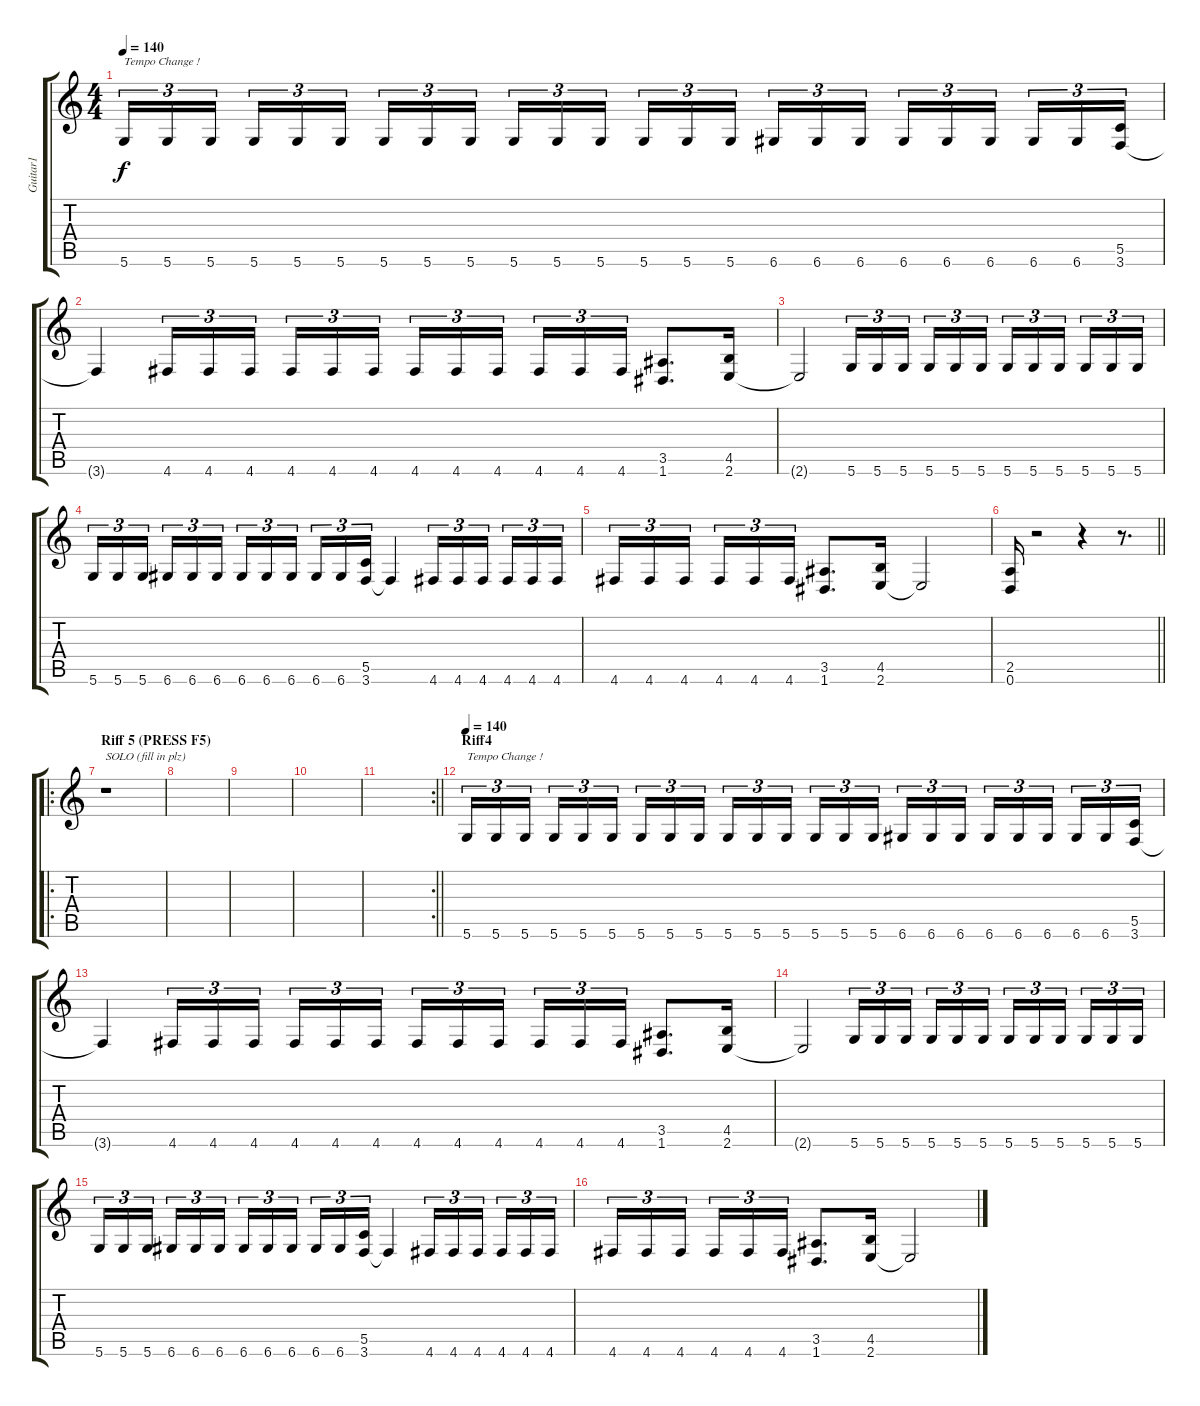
\track ("Guitar1" "Guitar1") {instrument distortionguitar}
\staff {score tabs}
\tuning (D4 A3 F3 C3 G2 D2) {hide}
\ts (4 4)
\tempo 140
\clef g2
\ks c
5.6.16{tu (3 2) txt "Tempo Change !" dy f} 5.6.16{tu (3 2)} 5.6.16{tu (3 2) beam splitsecondary} 5.6.16{tu (3 2)} 5.6.16{tu (3 2)} 5.6.16{tu (3 2)} 5.6.16{tu (3 2)} 5.6.16{tu (3 2)} 5.6.16{tu (3 2) beam splitsecondary} 5.6.16{tu (3 2)} 5.6.16{tu (3 2)} 5.6.16{tu (3 2)} 5.6.16{tu (3 2)} 5.6.16{tu (3 2)} 5.6.16{tu (3 2) beam splitsecondary} 6.6.16{tu (3 2)} 6.6.16{tu (3 2)} 6.6.16{tu (3 2)} 6.6.16{tu (3 2)} 6.6.16{tu (3 2)} 6.6.16{tu (3 2) beam splitsecondary} 6.6.16{tu (3 2)} 6.6.16{tu (3 2)} (5.5 3.6).16{tu (3 2)} |
3.6{t}.4 4.6.16{tu (3 2)} 4.6.16{tu (3 2)} 4.6.16{tu (3 2) beam splitsecondary} 4.6.16{tu (3 2)} 4.6.16{tu (3 2)} 4.6.16{tu (3 2)} 4.6.16{tu (3 2)} 4.6.16{tu (3 2)} 4.6.16{tu (3 2) beam splitsecondary} 4.6.16{tu (3 2)} 4.6.16{tu (3 2)} 4.6.16{tu (3 2)} (3.5 1.6).8{d} (4.5 2.6).16 |
2.6{t}.2 5.6.16{tu (3 2)} 5.6.16{tu (3 2)} 5.6.16{tu (3 2) beam splitsecondary} 5.6.16{tu (3 2)} 5.6.16{tu (3 2)} 5.6.16{tu (3 2)} 5.6.16{tu (3 2)} 5.6.16{tu (3 2)} 5.6.16{tu (3 2) beam splitsecondary} 5.6.16{tu (3 2)} 5.6.16{tu (3 2)} 5.6.16{tu (3 2)} |
5.6.16{tu (3 2)} 5.6.16{tu (3 2)} 5.6.16{tu (3 2) beam splitsecondary} 6.6.16{tu (3 2)} 6.6.16{tu (3 2)} 6.6.16{tu (3 2)} 6.6.16{tu (3 2)} 6.6.16{tu (3 2)} 6.6.16{tu (3 2) beam splitsecondary} 6.6.16{tu (3 2)} 6.6.16{tu (3 2)} (5.5 3.6).16{tu (3 2)} 3.6{t}.4 4.6.16{tu (3 2)} 4.6.16{tu (3 2)} 4.6.16{tu (3 2) beam splitsecondary} 4.6.16{tu (3 2)} 4.6.16{tu (3 2)} 4.6.16{tu (3 2)} |
4.6.16{tu (3 2)} 4.6.16{tu (3 2)} 4.6.16{tu (3 2) beam splitsecondary} 4.6.16{tu (3 2)} 4.6.16{tu (3 2)} 4.6.16{tu (3 2)} (3.5 1.6).8{d} (4.5 2.6).16 2.6{t}.2 |
\barLineRight lightlight
(2.5 0.6).16 r.2 r.4 r.8{d} |
\ro
\section ("" "Riff 5 (PRESS F5)")
r.1{txt "SOLO (fill in plz)"} |
|
|
|
\rc 2
\barLineRight lightlight
|
\section ("" "Riff4")
\tempo 140
5.6.16{tu (3 2) txt "Tempo Change !"} 5.6.16{tu (3 2)} 5.6.16{tu (3 2) beam splitsecondary} 5.6.16{tu (3 2)} 5.6.16{tu (3 2)} 5.6.16{tu (3 2)} 5.6.16{tu (3 2)} 5.6.16{tu (3 2)} 5.6.16{tu (3 2) beam splitsecondary} 5.6.16{tu (3 2)} 5.6.16{tu (3 2)} 5.6.16{tu (3 2)} 5.6.16{tu (3 2)} 5.6.16{tu (3 2)} 5.6.16{tu (3 2) beam splitsecondary} 6.6.16{tu (3 2)} 6.6.16{tu (3 2)} 6.6.16{tu (3 2)} 6.6.16{tu (3 2)} 6.6.16{tu (3 2)} 6.6.16{tu (3 2) beam splitsecondary} 6.6.16{tu (3 2)} 6.6.16{tu (3 2)} (5.5 3.6).16{tu (3 2)} |
3.6{t}.4 4.6.16{tu (3 2)} 4.6.16{tu (3 2)} 4.6.16{tu (3 2) beam splitsecondary} 4.6.16{tu (3 2)} 4.6.16{tu (3 2)} 4.6.16{tu (3 2)} 4.6.16{tu (3 2)} 4.6.16{tu (3 2)} 4.6.16{tu (3 2) beam splitsecondary} 4.6.16{tu (3 2)} 4.6.16{tu (3 2)} 4.6.16{tu (3 2)} (3.5 1.6).8{d} (4.5 2.6).16 |
2.6{t}.2 5.6.16{tu (3 2)} 5.6.16{tu (3 2)} 5.6.16{tu (3 2) beam splitsecondary} 5.6.16{tu (3 2)} 5.6.16{tu (3 2)} 5.6.16{tu (3 2)} 5.6.16{tu (3 2)} 5.6.16{tu (3 2)} 5.6.16{tu (3 2) beam splitsecondary} 5.6.16{tu (3 2)} 5.6.16{tu (3 2)} 5.6.16{tu (3 2)} |
5.6.16{tu (3 2)} 5.6.16{tu (3 2)} 5.6.16{tu (3 2) beam splitsecondary} 6.6.16{tu (3 2)} 6.6.16{tu (3 2)} 6.6.16{tu (3 2)} 6.6.16{tu (3 2)} 6.6.16{tu (3 2)} 6.6.16{tu (3 2) beam splitsecondary} 6.6.16{tu (3 2)} 6.6.16{tu (3 2)} (5.5 3.6).16{tu (3 2)} 3.6{t}.4 4.6.16{tu (3 2)} 4.6.16{tu (3 2)} 4.6.16{tu (3 2) beam splitsecondary} 4.6.16{tu (3 2)} 4.6.16{tu (3 2)} 4.6.16{tu (3 2)} |
4.6.16{tu (3 2)} 4.6.16{tu (3 2)} 4.6.16{tu (3 2) beam splitsecondary} 4.6.16{tu (3 2)} 4.6.16{tu (3 2)} 4.6.16{tu (3 2)} (3.5 1.6).8{d} (4.5 2.6).16 2.6{t}.2
